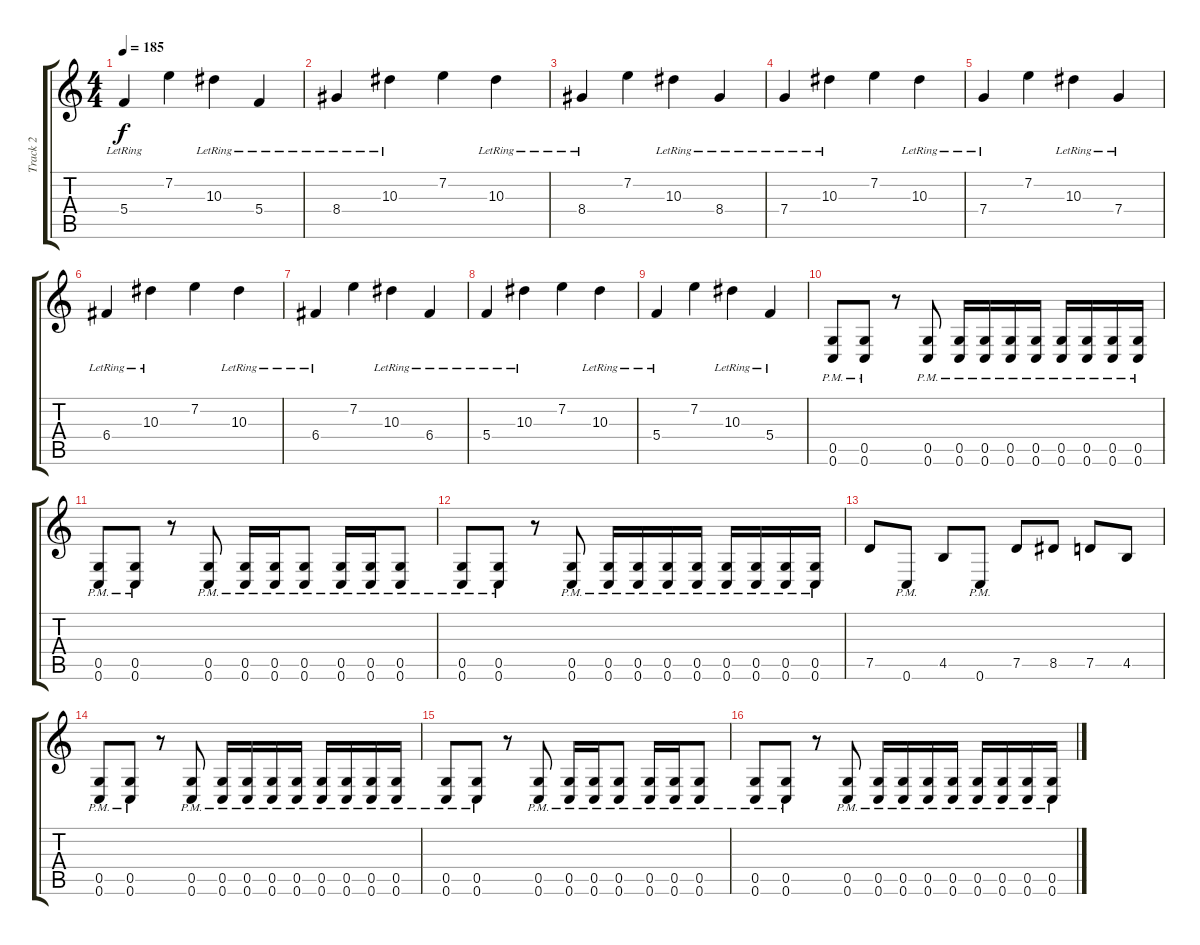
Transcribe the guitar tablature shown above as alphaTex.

\track ("Track 2" "Track 2") {instrument distortionguitar}
\staff {score tabs}
\tuning (D4 A3 F3 C3 G2 C2) {hide}
\ts (4 4)
\tempo 185
\clef g2
\ks c
5.4{lr}.4{dy f} 7.2.4 10.3{lr}.4 5.4{lr}.4 |
8.4{lr}.4 10.3{lr}.4 7.2.4 10.3{lr}.4 |
8.4{lr}.4 7.2.4 10.3{lr}.4 8.4{lr}.4 |
7.4{lr}.4 10.3{lr}.4 7.2.4 10.3{lr}.4 |
7.4{lr}.4 7.2.4 10.3{lr}.4 7.4{lr}.4 |
6.4{lr}.4 10.3{lr}.4 7.2.4 10.3{lr}.4 |
6.4{lr}.4 7.2.4 10.3{lr}.4 6.4{lr}.4 |
5.4{lr}.4 10.3{lr}.4 7.2.4 10.3{lr}.4 |
5.4{lr}.4 7.2.4 10.3{lr}.4 5.4{lr}.4 |
(0.5{pm} 0.6{pm}).8 (0.5{pm} 0.6{pm}).8 r.8 (0.5{pm} 0.6{pm}).8 (0.5{pm} 0.6{pm}).16 (0.5{pm} 0.6{pm}).16 (0.5{pm} 0.6{pm}).16 (0.5{pm} 0.6{pm}).16 (0.5{pm} 0.6{pm}).16 (0.5{pm} 0.6{pm}).16 (0.5{pm} 0.6{pm}).16 (0.5{pm} 0.6{pm}).16 |
(0.5{pm} 0.6{pm}).8 (0.5{pm} 0.6{pm}).8 r.8 (0.5{pm} 0.6{pm}).8 (0.5{pm} 0.6{pm}).16 (0.5{pm} 0.6{pm}).16 (0.5{pm} 0.6{pm}).8 (0.5{pm} 0.6{pm}).16 (0.5{pm} 0.6{pm}).16 (0.5{pm} 0.6{pm}).8 |
(0.5{pm} 0.6{pm}).8 (0.5{pm} 0.6{pm}).8 r.8 (0.5{pm} 0.6{pm}).8 (0.5{pm} 0.6{pm}).16 (0.5{pm} 0.6{pm}).16 (0.5{pm} 0.6{pm}).16 (0.5{pm} 0.6{pm}).16 (0.5{pm} 0.6{pm}).16 (0.5{pm} 0.6{pm}).16 (0.5{pm} 0.6{pm}).16 (0.5{pm} 0.6{pm}).16 |
7.5.8 0.6{pm}.8 4.5.8 0.6{pm}.8 7.5.8 8.5.8 7.5.8 4.5.8 |
(0.5{pm} 0.6{pm}).8 (0.5{pm} 0.6{pm}).8 r.8 (0.5{pm} 0.6{pm}).8 (0.5{pm} 0.6{pm}).16 (0.5{pm} 0.6{pm}).16 (0.5{pm} 0.6{pm}).16 (0.5{pm} 0.6{pm}).16 (0.5{pm} 0.6{pm}).16 (0.5{pm} 0.6{pm}).16 (0.5{pm} 0.6{pm}).16 (0.5{pm} 0.6{pm}).16 |
(0.5{pm} 0.6{pm}).8 (0.5{pm} 0.6{pm}).8 r.8 (0.5{pm} 0.6{pm}).8 (0.5{pm} 0.6{pm}).16 (0.5{pm} 0.6{pm}).16 (0.5{pm} 0.6{pm}).8 (0.5{pm} 0.6{pm}).16 (0.5{pm} 0.6{pm}).16 (0.5{pm} 0.6{pm}).8 |
(0.5{pm} 0.6{pm}).8 (0.5{pm} 0.6{pm}).8 r.8 (0.5{pm} 0.6{pm}).8 (0.5{pm} 0.6{pm}).16 (0.5{pm} 0.6{pm}).16 (0.5{pm} 0.6{pm}).16 (0.5{pm} 0.6{pm}).16 (0.5{pm} 0.6{pm}).16 (0.5{pm} 0.6{pm}).16 (0.5{pm} 0.6{pm}).16 (0.5{pm} 0.6{pm}).16
